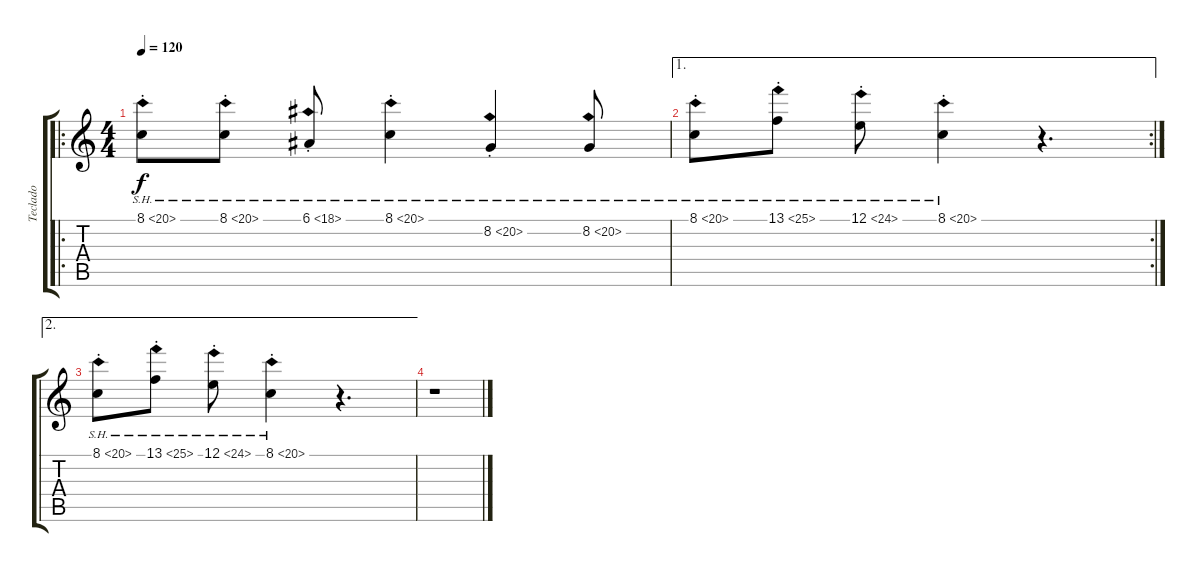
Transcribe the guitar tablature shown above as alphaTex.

\track ("Teclado" "Teclado") {instrument drawbarorgan}
\staff {score tabs}
\tuning (E4 B3 G3 D3 A2 E2) {hide}
\ro
\ts (4 4)
\tempo 120
\clef g2
\ks c
8.1{sh 12 st}.8{dy f} 8.1{sh 12 st}.8 6.1{sh 12 st}.8 8.1{sh 12 st}.4 8.2{sh 12 st}.4 8.2{sh 12}.8 |
\ae 1
\rc 2
8.1{sh 12 st}.8 13.1{sh 12 st}.8 12.1{sh 12 st}.8 8.1{sh 12 st}.4 r.4{d} |
\ae 2
8.1{sh 12 st}.8 13.1{sh 12 st}.8 12.1{sh 12 st}.8 8.1{sh 12 st}.4 r.4{d} |
r.1
